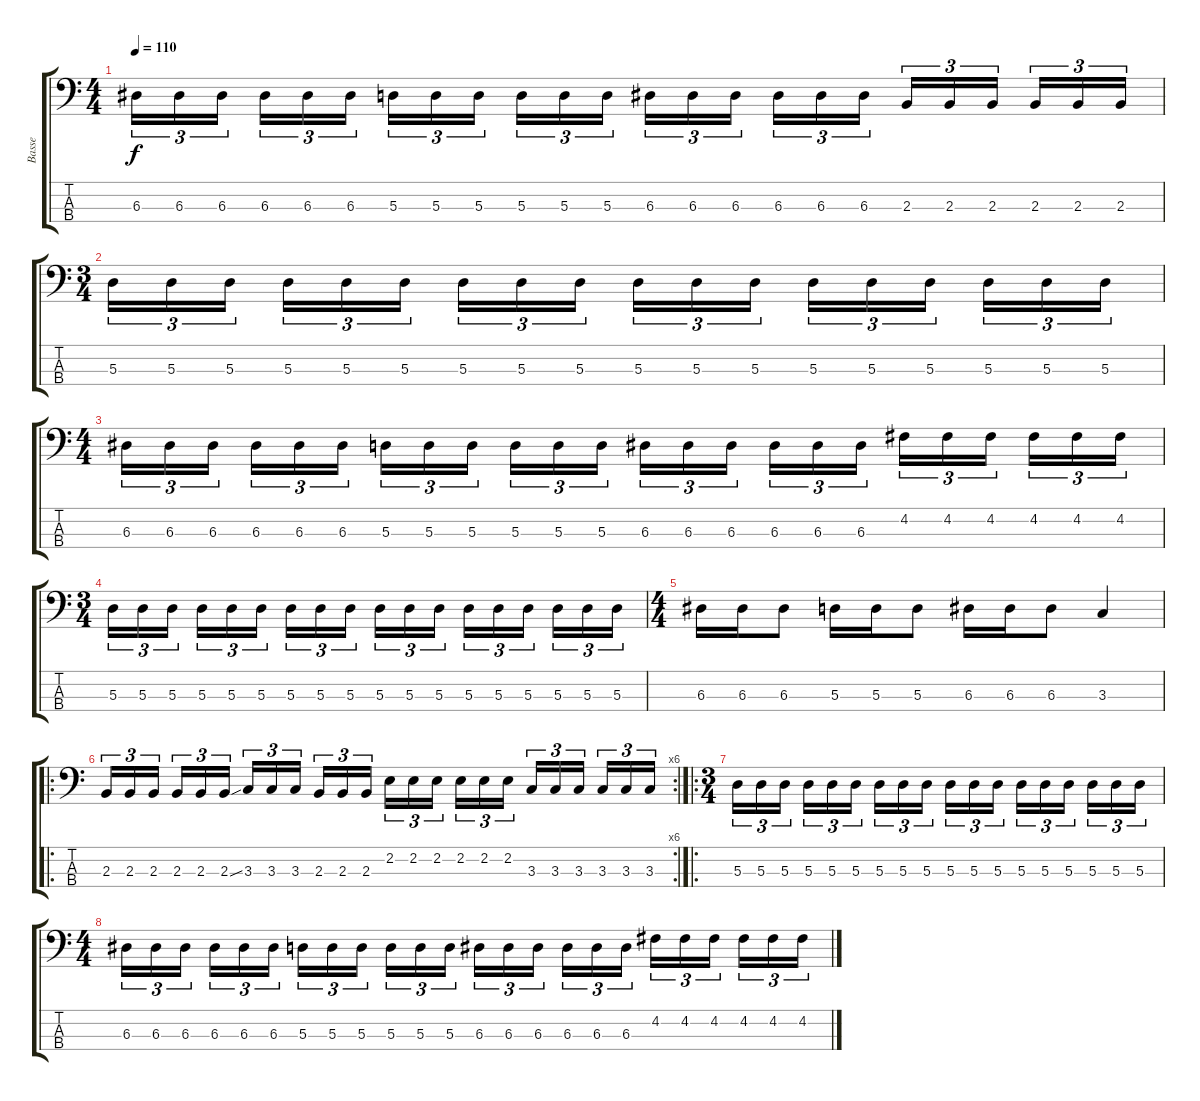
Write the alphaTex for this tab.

\track ("Basse" "Basse") {instrument electricbassfinger}
\staff {score tabs}
\tuning (G2 D2 A1 E1) {hide}
\ts (4 4)
\tempo 110
\clef f4
\ks c
6.3.16{tu (3 2) dy f} 6.3.16{tu (3 2)} 6.3.16{tu (3 2) beam splitsecondary} 6.3.16{tu (3 2)} 6.3.16{tu (3 2)} 6.3.16{tu (3 2)} 5.3.16{tu (3 2)} 5.3.16{tu (3 2)} 5.3.16{tu (3 2) beam splitsecondary} 5.3.16{tu (3 2)} 5.3.16{tu (3 2)} 5.3.16{tu (3 2)} 6.3.16{tu (3 2)} 6.3.16{tu (3 2)} 6.3.16{tu (3 2) beam splitsecondary} 6.3.16{tu (3 2)} 6.3.16{tu (3 2)} 6.3.16{tu (3 2)} 2.3.16{tu (3 2)} 2.3.16{tu (3 2)} 2.3.16{tu (3 2) beam splitsecondary} 2.3.16{tu (3 2)} 2.3.16{tu (3 2)} 2.3.16{tu (3 2)} |
\ts (3 4)
5.3.16{tu (3 2)} 5.3.16{tu (3 2)} 5.3.16{tu (3 2) beam splitsecondary} 5.3.16{tu (3 2)} 5.3.16{tu (3 2)} 5.3.16{tu (3 2)} 5.3.16{tu (3 2)} 5.3.16{tu (3 2)} 5.3.16{tu (3 2) beam splitsecondary} 5.3.16{tu (3 2)} 5.3.16{tu (3 2)} 5.3.16{tu (3 2)} 5.3.16{tu (3 2)} 5.3.16{tu (3 2)} 5.3.16{tu (3 2) beam splitsecondary} 5.3.16{tu (3 2)} 5.3.16{tu (3 2)} 5.3.16{tu (3 2)} |
\ts (4 4)
6.3.16{tu (3 2)} 6.3.16{tu (3 2)} 6.3.16{tu (3 2) beam splitsecondary} 6.3.16{tu (3 2)} 6.3.16{tu (3 2)} 6.3.16{tu (3 2)} 5.3.16{tu (3 2)} 5.3.16{tu (3 2)} 5.3.16{tu (3 2) beam splitsecondary} 5.3.16{tu (3 2)} 5.3.16{tu (3 2)} 5.3.16{tu (3 2)} 6.3.16{tu (3 2)} 6.3.16{tu (3 2)} 6.3.16{tu (3 2) beam splitsecondary} 6.3.16{tu (3 2)} 6.3.16{tu (3 2)} 6.3.16{tu (3 2)} 4.2.16{tu (3 2)} 4.2.16{tu (3 2)} 4.2.16{tu (3 2) beam splitsecondary} 4.2.16{tu (3 2)} 4.2.16{tu (3 2)} 4.2.16{tu (3 2)} |
\ts (3 4)
5.3.16{tu (3 2)} 5.3.16{tu (3 2)} 5.3.16{tu (3 2) beam splitsecondary} 5.3.16{tu (3 2)} 5.3.16{tu (3 2)} 5.3.16{tu (3 2)} 5.3.16{tu (3 2)} 5.3.16{tu (3 2)} 5.3.16{tu (3 2) beam splitsecondary} 5.3.16{tu (3 2)} 5.3.16{tu (3 2)} 5.3.16{tu (3 2)} 5.3.16{tu (3 2)} 5.3.16{tu (3 2)} 5.3.16{tu (3 2) beam splitsecondary} 5.3.16{tu (3 2)} 5.3.16{tu (3 2)} 5.3.16{tu (3 2)} |
\ts (4 4)
6.3.16 6.3.16 6.3.8 5.3.16 5.3.16 5.3.8 6.3.16 6.3.16 6.3.8 3.3.4 |
\ro
\rc 6
2.3.16{tu (3 2)} 2.3.16{tu (3 2)} 2.3.16{tu (3 2) beam splitsecondary} 2.3.16{tu (3 2)} 2.3.16{tu (3 2)} 2.3{ss}.16{tu (3 2)} 3.3.16{tu (3 2)} 3.3.16{tu (3 2)} 3.3.16{tu (3 2) beam splitsecondary} 2.3.16{tu (3 2)} 2.3.16{tu (3 2)} 2.3.16{tu (3 2)} 2.2.16{tu (3 2)} 2.2.16{tu (3 2)} 2.2.16{tu (3 2) beam splitsecondary} 2.2.16{tu (3 2)} 2.2.16{tu (3 2)} 2.2.16{tu (3 2)} 3.3.16{tu (3 2)} 3.3.16{tu (3 2)} 3.3.16{tu (3 2) beam splitsecondary} 3.3.16{tu (3 2)} 3.3.16{tu (3 2)} 3.3.16{tu (3 2)} |
\ro
\ts (3 4)
5.3.16{tu (3 2)} 5.3.16{tu (3 2)} 5.3.16{tu (3 2) beam splitsecondary} 5.3.16{tu (3 2)} 5.3.16{tu (3 2)} 5.3.16{tu (3 2)} 5.3.16{tu (3 2)} 5.3.16{tu (3 2)} 5.3.16{tu (3 2) beam splitsecondary} 5.3.16{tu (3 2)} 5.3.16{tu (3 2)} 5.3.16{tu (3 2)} 5.3.16{tu (3 2)} 5.3.16{tu (3 2)} 5.3.16{tu (3 2) beam splitsecondary} 5.3.16{tu (3 2)} 5.3.16{tu (3 2)} 5.3.16{tu (3 2)} |
\ts (4 4)
6.3.16{tu (3 2)} 6.3.16{tu (3 2)} 6.3.16{tu (3 2) beam splitsecondary} 6.3.16{tu (3 2)} 6.3.16{tu (3 2)} 6.3.16{tu (3 2)} 5.3.16{tu (3 2)} 5.3.16{tu (3 2)} 5.3.16{tu (3 2) beam splitsecondary} 5.3.16{tu (3 2)} 5.3.16{tu (3 2)} 5.3.16{tu (3 2)} 6.3.16{tu (3 2)} 6.3.16{tu (3 2)} 6.3.16{tu (3 2) beam splitsecondary} 6.3.16{tu (3 2)} 6.3.16{tu (3 2)} 6.3.16{tu (3 2)} 4.2.16{tu (3 2)} 4.2.16{tu (3 2)} 4.2.16{tu (3 2) beam splitsecondary} 4.2.16{tu (3 2)} 4.2.16{tu (3 2)} 4.2.16{tu (3 2)}
